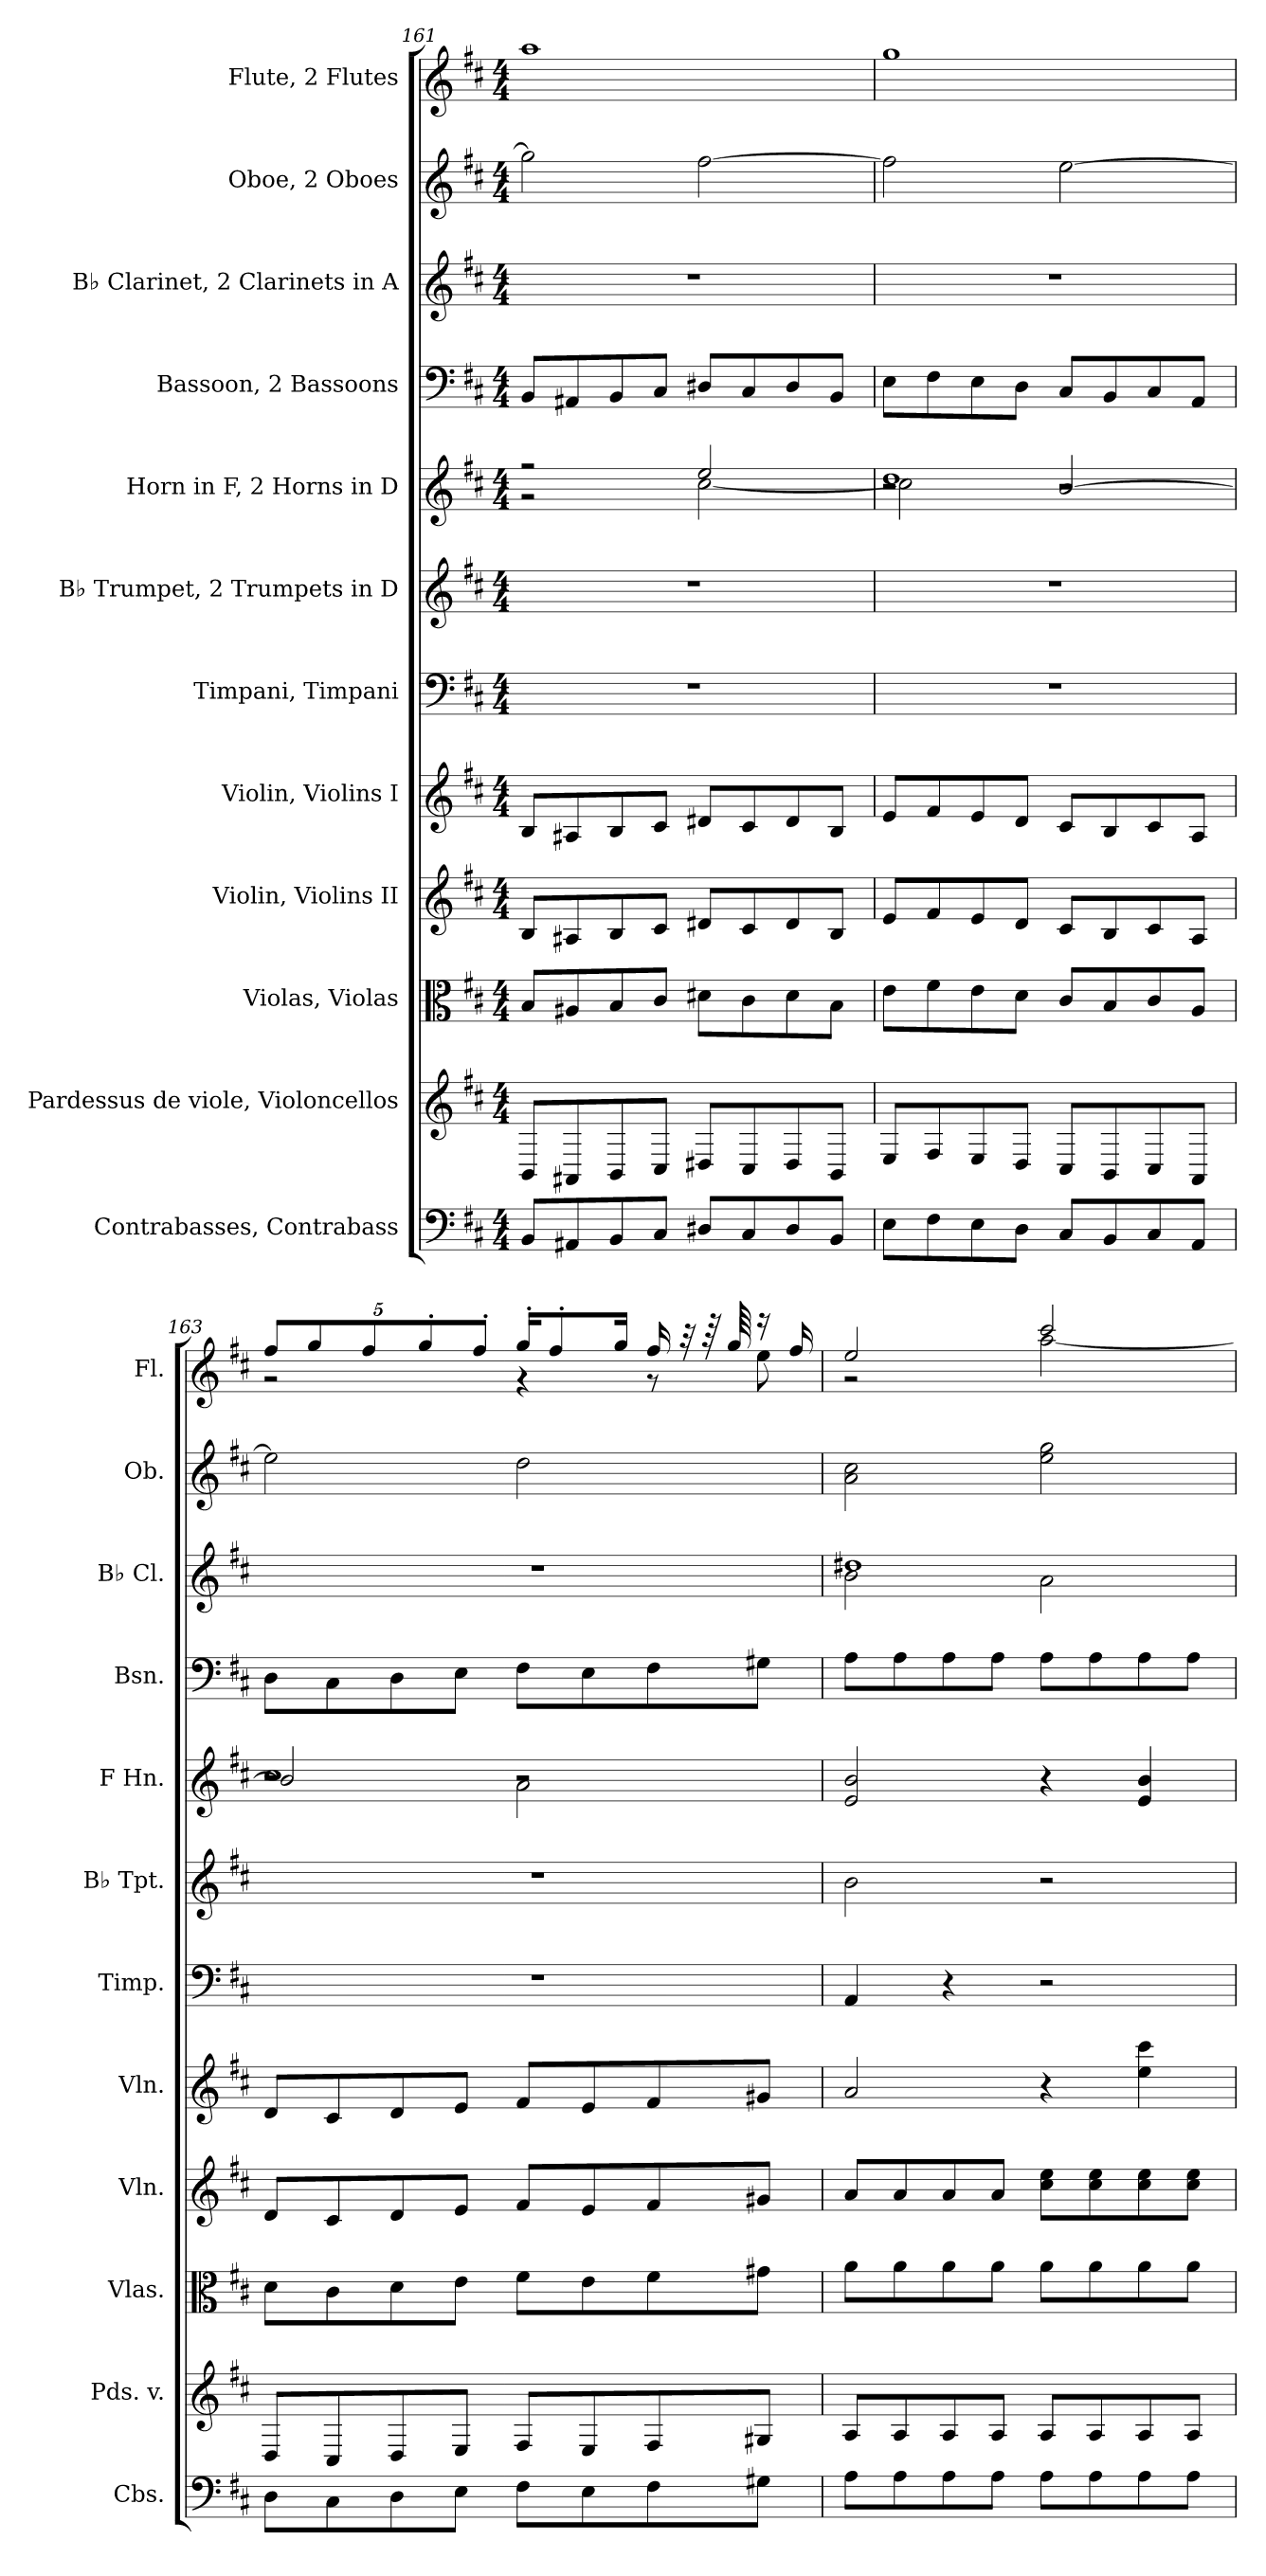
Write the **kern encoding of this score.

**kern	**kern	**kern	**kern	**kern	**kern	**kern	**kern	**kern	**kern	**kern	**kern
*part12	*part11	*part10	*part9	*part8	*part7	*part6	*part5	*part4	*part3	*part2	*part1
*staff12	*staff11	*staff10	*staff9	*staff8	*staff7	*staff6	*staff5	*staff4	*staff3	*staff2	*staff1
*I"Contrabasses, Contrabass	*I"Pardessus de viole, Violoncellos	*I"Violas, Violas	*I"Violin, Violins II	*I"Violin, Violins I	*I"Timpani, Timpani	*I"B♭ Trumpet, 2 Trumpets in D	*I"Horn in F, 2 Horns in D	*I"Bassoon, 2 Bassoons	*I"B♭ Clarinet, 2 Clarinets in A	*I"Oboe, 2 Oboes	*I"Flute, 2 Flutes
*I'Cbs.	*I'Pds. v.	*I'Vlas.	*I'Vln.	*I'Vln.	*I'Timp.	*I'B♭ Tpt.	*I'F Hn.	*I'Bsn.	*I'B♭ Cl.	*I'Ob.	*I'Fl.
*clefF4	*clefG2	*clefC3	*clefG2	*clefG2	*clefF4	*clefG2	*clefG2	*clefF4	*clefG2	*clefG2	*clefG2
*ITrd7c12	*	*	*	*	*	*ITrd1c2	*ITrd4c7	*	*ITrd1c2	*	*
*k[f#c#]	*k[f#c#]	*k[f#c#]	*k[f#c#]	*k[f#c#]	*k[f#c#]	*k[]	*k[f#]	*k[f#c#]	*k[]	*k[f#c#]	*k[f#c#]
*M4/4	*M4/4	*M4/4	*M4/4	*M4/4	*M4/4	*M4/4	*M4/4	*M4/4	*M4/4	*M4/4	*M4/4
=161	=161	=161	=161	=161	=161	=161	=161	=161	=161	=161	=161
*	*	*	*	*	*	*	*^	*	*	*	*
8BBB/L	8BB/L	8B/L	8B/L	8B/L	1r	1r	2r	2r	8BB/L	1r	2gg\]	1aa
8AAA#X/	8AA#X/	8A#X/	8A#X/	8A#X/	.	.	.	.	8AA#X/	.	.	.
8BBB/	8BB/	8B/	8B/	8B/	.	.	.	.	8BB/	.	.	.
8CC#/J	8C#/J	8c#/J	8c#/J	8c#/J	.	.	.	.	8C#/J	.	.	.
8DD#X/L	8D#X/L	8d#X\L	8d#X/L	8d#X/L	.	.	2a/	[2f#\	8D#X/L	.	[2ff#\	.
8CC#/	8C#/	8c#\	8c#/	8c#/	.	.	.	.	8C#/	.	.	.
8DD#/	8D#/	8d#\	8d#/	8d#/	.	.	.	.	8D#/	.	.	.
8BBB/J	8BB/J	8B\J	8B/J	8B/J	.	.	.	.	8BB/J	.	.	.
!!LO:PB:g=z
=162	=162	=162	=162	=162	=162	=162	=162	=162	=162	=162	=162	=162
*	*	*	*	*	*	*	*	*^	*	*	*	*
8EE\L	8E/L	8e\L	8e/L	8e/L	1r	1r	1g	2f#\]	2r	8E\L	1r	2ff#\]	1gg
8FF#\	8F#/	8f#\	8f#/	8f#/	.	.	.	.	.	8F#\	.	.	.
8EE\	8E/	8e\	8e/	8e/	.	.	.	.	.	8E\	.	.	.
8DD\J	8D/J	8d\J	8d/J	8d/J	.	.	.	.	.	8D\J	.	.	.
8CC#/L	8C#/L	8c#/L	8c#/L	8c#/L	.	.	.	2r	[2e/	8C#/L	.	[2ee\	.
8BBB/	8BB/	8B/	8B/	8B/	.	.	.	.	.	8BB/	.	.	.
8CC#/	8C#/	8c#/	8c#/	8c#/	.	.	.	.	.	8C#/	.	.	.
8AAA/J	8AA/J	8A/J	8A/J	8A/J	.	.	.	.	.	8AA/J	.	.	.
=163	=163	=163	=163	=163	=163	=163	=163	=163	=163	=163	=163	=163	=163
*	*	*	*	*	*	*	*	*	*	*	*	*	*Xbrackettup
*	*	*	*	*	*	*	*	*	*	*	*	*	*^
8DD\L	8D/L	8d\L	8d/L	8d/L	1r	1r	1f#	2r	2e/]	8D\L	1r	2ee\]	10ff#/L	2r
.	.	.	.	.	.	.	.	.	.	.	.	.	10gg/	.
8CC#\	8C#/	8c#\	8c#/	8c#/	.	.	.	.	.	8C#\	.	.	.	.
.	.	.	.	.	.	.	.	.	.	.	.	.	10ff#/	.
8DD\	8D/	8d\	8d/	8d/	.	.	.	.	.	8D\	.	.	.	.
.	.	.	.	.	.	.	.	.	.	.	.	.	10gg'/	.
8EE\J	8E/J	8e\J	8e/J	8e/J	.	.	.	.	.	8E\J	.	.	.	.
.	.	.	.	.	.	.	.	.	.	.	.	.	10ff#'/J	.
8FF#\L	8F#/L	8f#\L	8f#/L	8f#/L	.	.	.	2d\	2r	8F#\L	.	2dd\	16gg'/KL	4r
.	.	.	.	.	.	.	.	.	.	.	.	.	8ff#'/	.
8EE\	8E/	8e\	8e/	8e/	.	.	.	.	.	8E\	.	.	.	.
.	.	.	.	.	.	.	.	.	.	.	.	.	16gg/Jk	.
8FF#\	8F#/	8f#\	8f#/	8f#/	.	.	.	.	.	8F#\	.	.	16ff#/	8r
.	.	.	.	.	.	.	.	.	.	.	.	.	32r	.
.	.	.	.	.	.	.	.	.	.	.	.	.	64r	.
.	.	.	.	.	.	.	.	.	.	.	.	.	64gg/	.
8GG#X\J	8G#X/J	8g#X\J	8g#X/J	8g#X/J	.	.	.	.	.	8G#X\J	.	.	16r	8ee\
.	.	.	.	.	.	.	.	.	.	.	.	.	16ff#/	.
*	*	*	*	*	*	*	*v	*v	*v	*	*	*	*	*
!!LO:PB:g=z	!!
=164	=164	=164	=164	=164	=164	=164	=164	=164	=164	=164	=164	=164
*	*	*	*	*	*	*	*	*	*^	*	*	*
8AA\L	8A/L	8a\L	8a/L	2a/	4AA/	2a\	2A/ 2e/	8A\L	1cc#X	2a\	2a\ 2cc#\	2ee/	2r
8AA\	8A/	8a\	8a/	.	.	.	.	8A\	.	.	.	.	.
8AA\	8A/	8a\	8a/	.	4r	.	.	8A\	.	.	.	.	.
8AA\J	8A/J	8a\J	8a/J	.	.	.	.	8A\J	.	.	.	.	.
8AA\L	8A/L	8a\L	8cc#\ 8ee\L	4r	2r	2r	4r	8A\L	.	2g\	2ee\ 2gg\	2ccc#/	[2aa\
8AA\	8A/	8a\	8cc#\ 8ee\	.	.	.	.	8A\	.	.	.	.	.
8AA\	8A/	8a\	8cc#\ 8ee\	4ee\ 4ccc#\	.	.	4A/ 4e/	8A\	.	.	.	.	.
8AA\J	8A/J	8a\J	8cc#\ 8ee\J	.	.	.	.	8A\J	.	.	.	.	.
*	*	*	*	*	*	*	*	*	*v	*v	*	*v	*v
=	=	=	=	=	=	=	=	=	=	=	=
*-	*-	*-	*-	*-	*-	*-	*-	*-	*-	*-	*-
